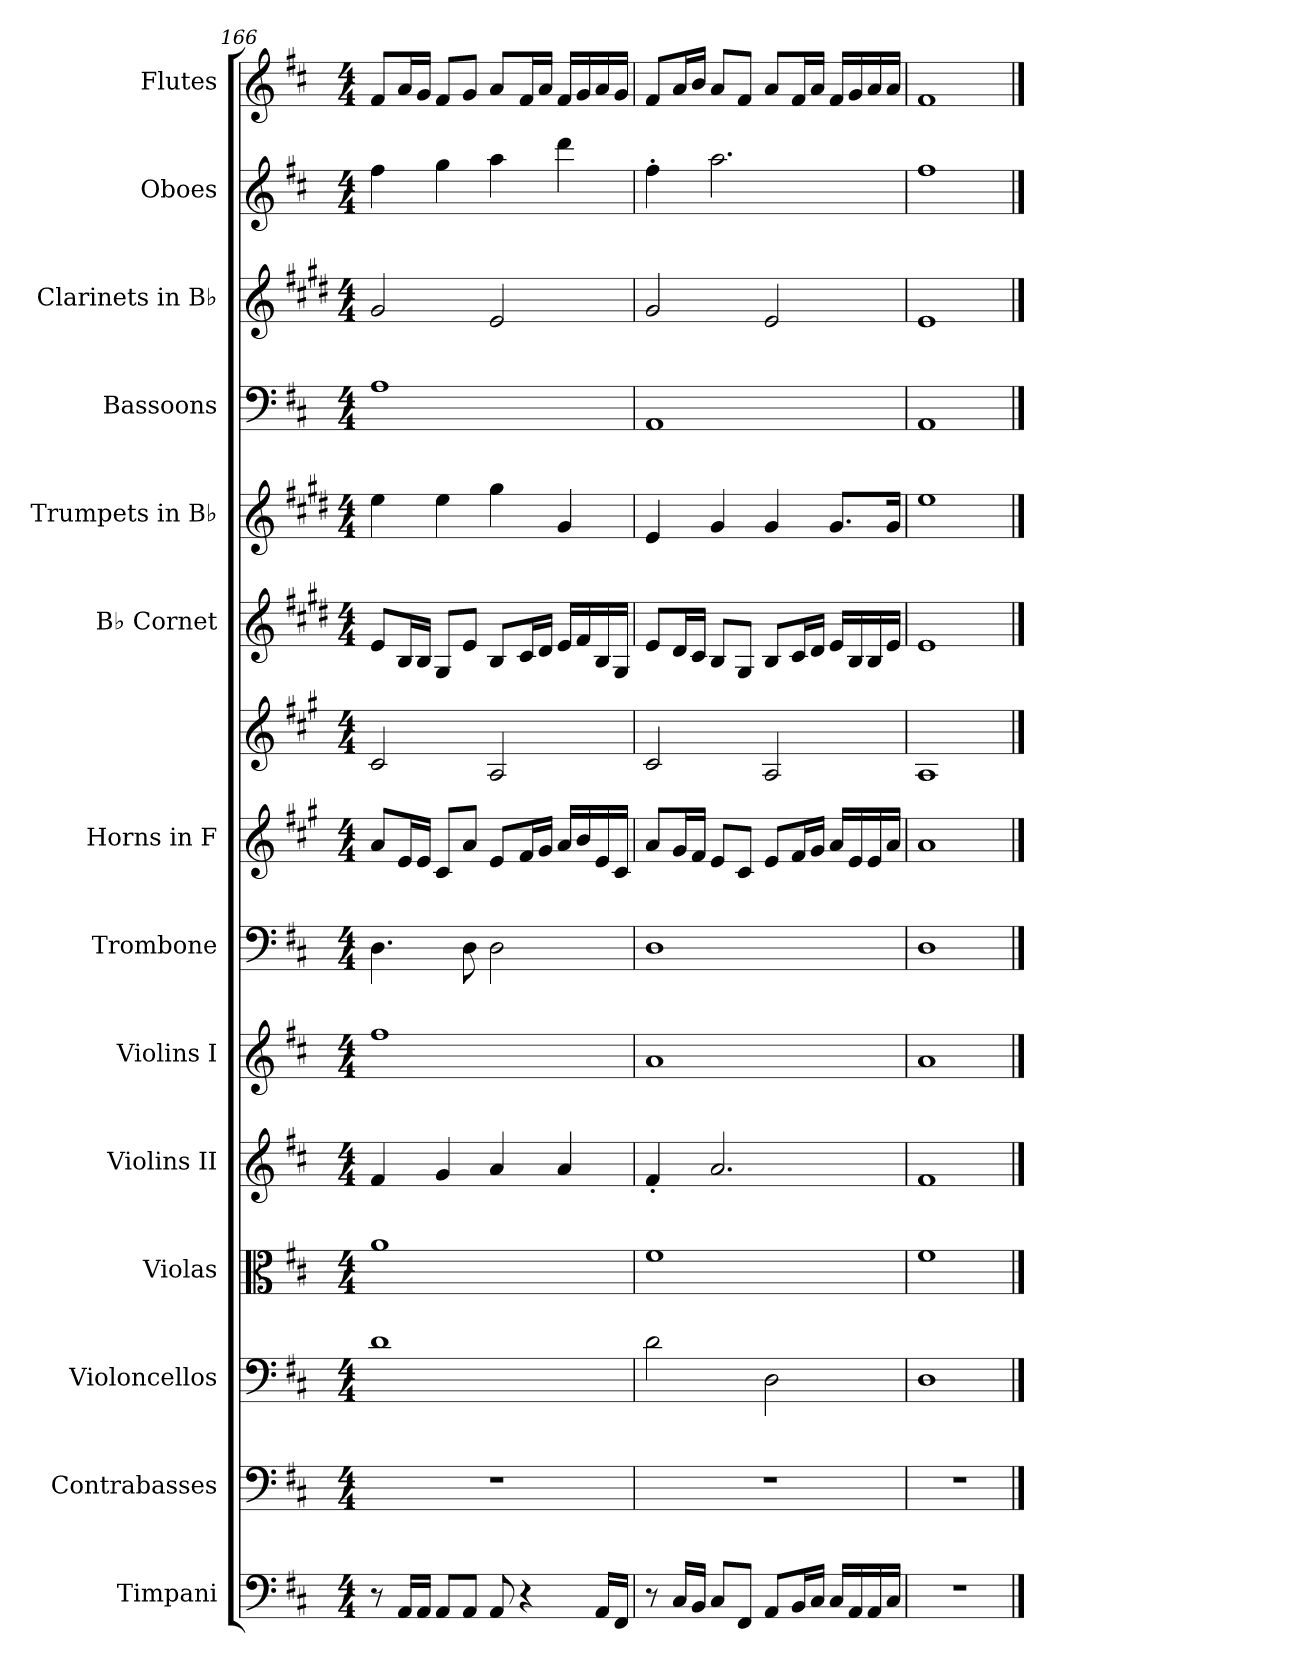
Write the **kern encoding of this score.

**kern	**kern	**kern	**kern	**kern	**kern	**kern	**kern	**kern	**kern	**kern	**kern	**kern	**kern	**kern
*part14	*part13	*part12	*part11	*part10	*part9	*part8	*part7	*part7	*part6	*part5	*part4	*part3	*part2	*part1
*staff15	*staff14	*staff13	*staff12	*staff11	*staff10	*staff9	*staff8	*staff7	*staff6	*staff5	*staff4	*staff3	*staff2	*staff1
*I"Timpani	*I"Contrabasses	*I"Violoncellos	*I"Violas	*I"Violins II	*I"Violins I	*I"Trombone	*I"Horns in F	*	*I"B♭ Cornet	*I"Trumpets in B♭	*I"Bassoons	*I"Clarinets in B♭	*I"Oboes	*I"Flutes
*I'Timp.	*I'Cb.	*I'Vc.	*I'Vla.	*I'Vln. II	*I'Vln. I	*I'Tbn.	*	*	*I'B♭ Cnt.	*	*I'Bsn.	*	*I'Ob.	*I'Fl.
!!LO:PB:g=z
*clefF4	*clefF4	*clefF4	*clefC3	*clefG2	*clefG2	*clefF4	*clefG2	*clefG2	*clefG2	*clefG2	*clefF4	*clefG2	*clefG2	*clefG2
*	*ITrd7c12	*	*	*	*	*	*ITrd4c7	*ITrd4c7	*ITrd1c2	*ITrd1c2	*	*ITrd1c2	*	*
*k[f#c#]	*k[f#c#]	*k[f#c#]	*k[f#c#]	*k[f#c#]	*k[f#c#]	*k[f#c#]	*k[f#c#]	*k[f#c#]	*k[f#c#]	*k[f#c#]	*k[f#c#]	*k[f#c#]	*k[f#c#]	*k[f#c#]
*M4/4	*M4/4	*M4/4	*M4/4	*M4/4	*M4/4	*M4/4	*M4/4	*M4/4	*M4/4	*M4/4	*M4/4	*M4/4	*M4/4	*M4/4
=166	=166	=166	=166	=166	=166	=166	=166	=166	=166	=166	=166	=166	=166	=166
8r	1r	1d	1a	4f#/	1ff#	4.D\	8d/L	2F#/	8d/L	4dd\	1A	2f#/	4ff#\	8f#/L
16AA/LL	.	.	.	.	.	.	16A/L	.	16A/L	.	.	.	.	16a/L
16AA/JJ	.	.	.	.	.	.	16A/JJ	.	16A/JJ	.	.	.	.	16g/JJ
8AA/L	.	.	.	4g/	.	.	8F#/L	.	8F#/L	4dd\	.	.	4gg\	8f#/L
8AA/J	.	.	.	.	.	8D\	8d/J	.	8d/J	.	.	.	.	8g/J
8AA/	.	.	.	4a/	.	2D\	8A/L	2D/	8A/L	4ff#\	.	2d/	4aa\	8a/L
4r	.	.	.	.	.	.	16B/L	.	16B/L	.	.	.	.	16f#/L
.	.	.	.	.	.	.	16c#/JJ	.	16c#/JJ	.	.	.	.	16a/JJ
.	.	.	.	4a/	.	.	16d/LL	.	16d/LL	4f#/	.	.	4ddd\	16f#/LL
.	.	.	.	.	.	.	16e/	.	16e/	.	.	.	.	16g/
16AA/LL	.	.	.	.	.	.	16A/	.	16A/	.	.	.	.	16a/
16FF#/JJ	.	.	.	.	.	.	16F#/JJ	.	16F#/JJ	.	.	.	.	16g/JJ
=167	=167	=167	=167	=167	=167	=167	=167	=167	=167	=167	=167	=167	=167	=167
8r	1r	2d\	1f#	4f#'/	1a	1D	8d/L	2F#/	8d/L	4d/	1AA	2f#/	4ff#'\	8f#/L
16C#/LL	.	.	.	.	.	.	16c#/L	.	16c#/L	.	.	.	.	16a/L
16BB/JJ	.	.	.	.	.	.	16B/JJ	.	16B/JJ	.	.	.	.	16b/JJ
8C#/L	.	.	.	2.a/	.	.	8A/L	.	8A/L	4f#/	.	.	2.aa\	8a/L
8FF#/J	.	.	.	.	.	.	8F#/J	.	8F#/J	.	.	.	.	8f#/J
8AA/L	.	2D\	.	.	.	.	8A/L	2D/	8A/L	4f#/	.	2d/	.	8a/L
16BB/L	.	.	.	.	.	.	16B/L	.	16B/L	.	.	.	.	16f#/L
16C#/JJ	.	.	.	.	.	.	16c#/JJ	.	16c#/JJ	.	.	.	.	16a/JJ
16C#/LL	.	.	.	.	.	.	16d/LL	.	16d/LL	8.f#/L	.	.	.	16f#/LL
16AA/	.	.	.	.	.	.	16A/	.	16A/	.	.	.	.	16g/
16AA/	.	.	.	.	.	.	16A/	.	16A/	.	.	.	.	16a/
16C#/JJ	.	.	.	.	.	.	16d/JJ	.	16d/JJ	16f#/Jk	.	.	.	16a/JJ
=168	=168	=168	=168	=168	=168	=168	=168	=168	=168	=168	=168	=168	=168	=168
1r	1r	1D	1f#	1f#	1a	1D	1d	1D	1d	1dd	1AA	1d	1ff#	1f#
==	==	==	==	==	==	==	==	==	==	==	==	==	==	==
*-	*-	*-	*-	*-	*-	*-	*-	*-	*-	*-	*-	*-	*-	*-
